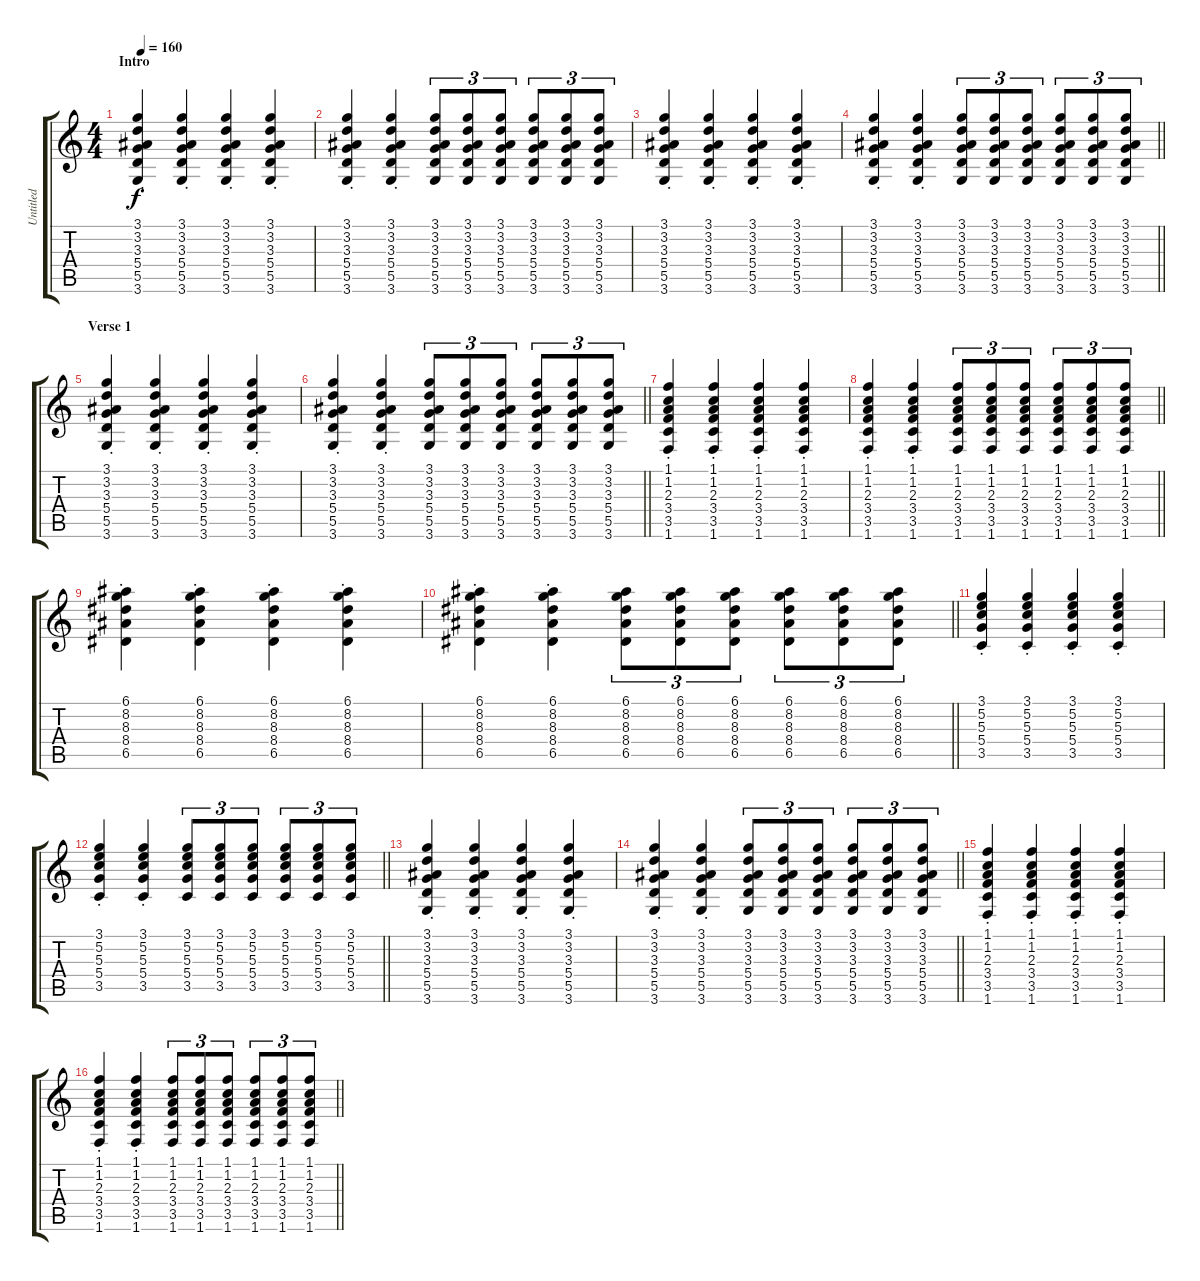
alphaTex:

\track ("Untitled" "Untitled") {instrument overdrivenguitar}
\staff {score tabs}
\tuning (E4 B3 G3 D3 A2 E2) {hide}
\ts (4 4)
\section ("" "Intro")
\tempo 160
\clef g2
\ks c
(3.1{st} 3.2{st} 3.3{st} 5.4{st} 5.5{st} 3.6{st}).4{dy f instrument overdrivenguitar} (3.1{st} 3.2{st} 3.3{st} 5.4{st} 5.5{st} 3.6{st}).4 (3.1{st} 3.2{st} 3.3{st} 5.4{st} 5.5{st} 3.6{st}).4 (3.1{st} 3.2{st} 3.3{st} 5.4{st} 5.5{st} 3.6{st}).4 |
(3.1{st} 3.2{st} 3.3{st} 5.4{st} 5.5{st} 3.6{st}).4 (3.1{st} 3.2{st} 3.3{st} 5.4{st} 5.5{st} 3.6{st}).4 (3.1 3.2 3.3 5.4 5.5 3.6).8{tu (3 2)} (3.1 3.2 3.3 5.4 5.5 3.6).8{tu (3 2)} (3.1 3.2 3.3 5.4 5.5 3.6).8{tu (3 2)} (3.1 3.2 3.3 5.4 5.5 3.6).8{tu (3 2)} (3.1 3.2 3.3 5.4 5.5 3.6).8{tu (3 2)} (3.1 3.2 3.3 5.4 5.5 3.6).8{tu (3 2)} |
(3.1{st} 3.2{st} 3.3{st} 5.4{st} 5.5{st} 3.6{st}).4 (3.1{st} 3.2{st} 3.3{st} 5.4{st} 5.5{st} 3.6{st}).4 (3.1{st} 3.2{st} 3.3{st} 5.4{st} 5.5{st} 3.6{st}).4 (3.1{st} 3.2{st} 3.3{st} 5.4{st} 5.5{st} 3.6{st}).4 |
\barLineRight lightlight
(3.1{st} 3.2{st} 3.3{st} 5.4{st} 5.5{st} 3.6{st}).4 (3.1{st} 3.2{st} 3.3{st} 5.4{st} 5.5{st} 3.6{st}).4 (3.1 3.2 3.3 5.4 5.5 3.6).8{tu (3 2)} (3.1 3.2 3.3 5.4 5.5 3.6).8{tu (3 2)} (3.1 3.2 3.3 5.4 5.5 3.6).8{tu (3 2)} (3.1 3.2 3.3 5.4 5.5 3.6).8{tu (3 2)} (3.1 3.2 3.3 5.4 5.5 3.6).8{tu (3 2)} (3.1 3.2 3.3 5.4 5.5 3.6).8{tu (3 2)} |
\section ("" "Verse 1")
(3.1{st} 3.2{st} 3.3{st} 5.4{st} 5.5{st} 3.6{st}).4 (3.1{st} 3.2{st} 3.3{st} 5.4{st} 5.5{st} 3.6{st}).4 (3.1{st} 3.2{st} 3.3{st} 5.4{st} 5.5{st} 3.6{st}).4 (3.1{st} 3.2{st} 3.3{st} 5.4{st} 5.5{st} 3.6{st}).4 |
\barLineRight lightlight
(3.1{st} 3.2{st} 3.3{st} 5.4{st} 5.5{st} 3.6{st}).4 (3.1{st} 3.2{st} 3.3{st} 5.4{st} 5.5{st} 3.6{st}).4 (3.1 3.2 3.3 5.4 5.5 3.6).8{tu (3 2)} (3.1 3.2 3.3 5.4 5.5 3.6).8{tu (3 2)} (3.1 3.2 3.3 5.4 5.5 3.6).8{tu (3 2)} (3.1 3.2 3.3 5.4 5.5 3.6).8{tu (3 2)} (3.1 3.2 3.3 5.4 5.5 3.6).8{tu (3 2)} (3.1 3.2 3.3 5.4 5.5 3.6).8{tu (3 2)} |
(1.1{st} 1.2{st} 2.3{st} 3.4{st} 3.5{st} 1.6{st}).4 (1.1{st} 1.2{st} 2.3{st} 3.4{st} 3.5{st} 1.6{st}).4 (1.1{st} 1.2{st} 2.3{st} 3.4{st} 3.5{st} 1.6{st}).4 (1.1{st} 1.2{st} 2.3{st} 3.4{st} 3.5{st} 1.6{st}).4 |
\barLineRight lightlight
(1.1{st} 1.2{st} 2.3{st} 3.4{st} 3.5{st} 1.6{st}).4 (1.1{st} 1.2{st} 2.3{st} 3.4{st} 3.5{st} 1.6{st}).4 (1.1 1.2 2.3 3.4 3.5 1.6).8{tu (3 2)} (1.1 1.2 2.3 3.4 3.5 1.6).8{tu (3 2)} (1.1 1.2 2.3 3.4 3.5 1.6).8{tu (3 2)} (1.1 1.2 2.3 3.4 3.5 1.6).8{tu (3 2)} (1.1 1.2 2.3 3.4 3.5 1.6).8{tu (3 2)} (1.1 1.2 2.3 3.4 3.5 1.6).8{tu (3 2)} |
(6.1{st} 8.2{st} 8.3{st} 8.4{st} 6.5{st}).4 (6.1{st} 8.2{st} 8.3{st} 8.4{st} 6.5{st}).4 (6.1{st} 8.2{st} 8.3{st} 8.4{st} 6.5{st}).4 (6.1{st} 8.2{st} 8.3{st} 8.4{st} 6.5{st}).4 |
\barLineRight lightlight
(6.1{st} 8.2{st} 8.3{st} 8.4{st} 6.5{st}).4 (6.1{st} 8.2{st} 8.3{st} 8.4{st} 6.5{st}).4 (6.1 8.2 8.3 8.4 6.5).8{tu (3 2)} (6.1 8.2 8.3 8.4 6.5).8{tu (3 2)} (6.1 8.2 8.3 8.4 6.5).8{tu (3 2)} (6.1 8.2 8.3 8.4 6.5).8{tu (3 2)} (6.1 8.2 8.3 8.4 6.5).8{tu (3 2)} (6.1 8.2 8.3 8.4 6.5).8{tu (3 2)} |
(3.1{st} 5.2{st} 5.3{st} 5.4{st} 3.5{st}).4 (3.1{st} 5.2{st} 5.3{st} 5.4{st} 3.5{st}).4 (3.1{st} 5.2{st} 5.3{st} 5.4{st} 3.5{st}).4 (3.1{st} 5.2{st} 5.3{st} 5.4{st} 3.5{st}).4 |
\barLineRight lightlight
(3.1{st} 5.2{st} 5.3{st} 5.4{st} 3.5{st}).4 (3.1{st} 5.2{st} 5.3{st} 5.4{st} 3.5{st}).4 (3.1 5.2 5.3 5.4 3.5).8{tu (3 2)} (3.1 5.2 5.3 5.4 3.5).8{tu (3 2)} (3.1 5.2 5.3 5.4 3.5).8{tu (3 2)} (3.1 5.2 5.3 5.4 3.5).8{tu (3 2)} (3.1 5.2 5.3 5.4 3.5).8{tu (3 2)} (3.1 5.2 5.3 5.4 3.5).8{tu (3 2)} |
(3.1{st} 3.2{st} 3.3{st} 5.4{st} 5.5{st} 3.6{st}).4 (3.1{st} 3.2{st} 3.3{st} 5.4{st} 5.5{st} 3.6{st}).4 (3.1{st} 3.2{st} 3.3{st} 5.4{st} 5.5{st} 3.6{st}).4 (3.1{st} 3.2{st} 3.3{st} 5.4{st} 5.5{st} 3.6{st}).4 |
\barLineRight lightlight
(3.1{st} 3.2{st} 3.3{st} 5.4{st} 5.5{st} 3.6{st}).4 (3.1{st} 3.2{st} 3.3{st} 5.4{st} 5.5{st} 3.6{st}).4 (3.1 3.2 3.3 5.4 5.5 3.6).8{tu (3 2)} (3.1 3.2 3.3 5.4 5.5 3.6).8{tu (3 2)} (3.1 3.2 3.3 5.4 5.5 3.6).8{tu (3 2)} (3.1 3.2 3.3 5.4 5.5 3.6).8{tu (3 2)} (3.1 3.2 3.3 5.4 5.5 3.6).8{tu (3 2)} (3.1 3.2 3.3 5.4 5.5 3.6).8{tu (3 2)} |
(1.1{st} 1.2{st} 2.3{st} 3.4{st} 3.5{st} 1.6{st}).4 (1.1{st} 1.2{st} 2.3{st} 3.4{st} 3.5{st} 1.6{st}).4 (1.1{st} 1.2{st} 2.3{st} 3.4{st} 3.5{st} 1.6{st}).4 (1.1{st} 1.2{st} 2.3{st} 3.4{st} 3.5{st} 1.6{st}).4 |
\barLineRight lightlight
(1.1{st} 1.2{st} 2.3{st} 3.4{st} 3.5{st} 1.6{st}).4 (1.1{st} 1.2{st} 2.3{st} 3.4{st} 3.5{st} 1.6{st}).4 (1.1 1.2 2.3 3.4 3.5 1.6).8{tu (3 2)} (1.1 1.2 2.3 3.4 3.5 1.6).8{tu (3 2)} (1.1 1.2 2.3 3.4 3.5 1.6).8{tu (3 2)} (1.1 1.2 2.3 3.4 3.5 1.6).8{tu (3 2)} (1.1 1.2 2.3 3.4 3.5 1.6).8{tu (3 2)} (1.1 1.2 2.3 3.4 3.5 1.6).8{tu (3 2)}
